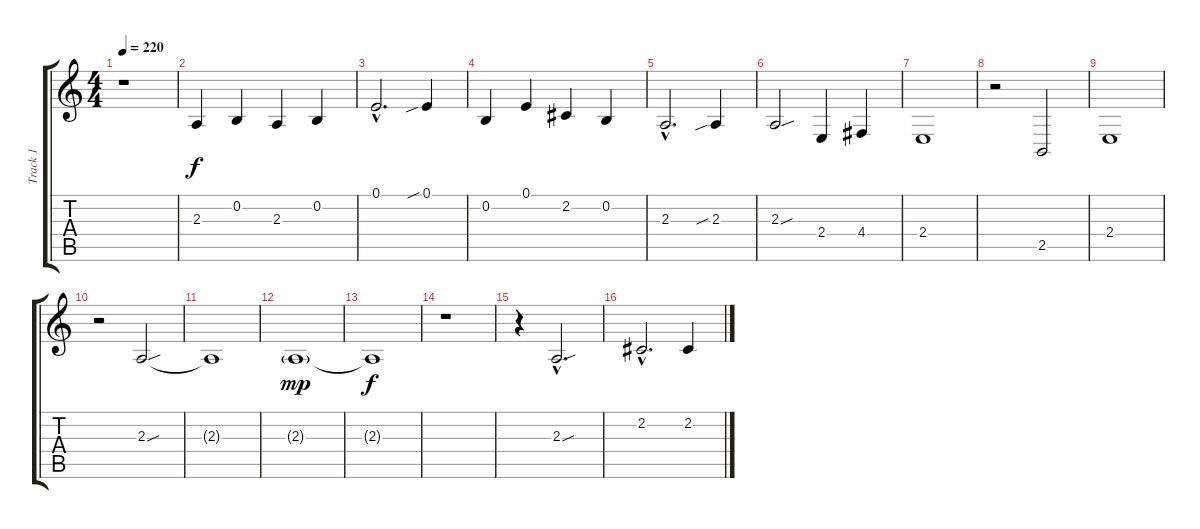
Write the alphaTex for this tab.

\track ("Track 1" "Track 1") {instrument electricgrandpiano}
\staff {score tabs}
\tuning (E4 B3 G3 D3 A2 E2) {hide}
\ts (4 4)
\tempo 220
\clef g2
\ks c
r.1{dy f} |
2.3.4 0.2.4 2.3.4 0.2.4 |
0.1{hac}.2{d} 0.1{sib}.4 |
0.2.4 0.1.4 2.2.4 0.2.4 |
2.3{hac}.2{d} 2.3{sib}.4 |
2.3{sou}.2 2.4.4 4.4.4 |
2.4.1 |
r.2 2.5.2 |
2.4.1 |
r.2 2.3{sou}.2 |
2.3{t}.1 |
2.3{g}.1{dy mp} |
2.3{t}.1{dy f} |
r.1 |
r.4 2.3{sou hac}.2{d} |
2.2{hac}.2{d} 2.2.4
